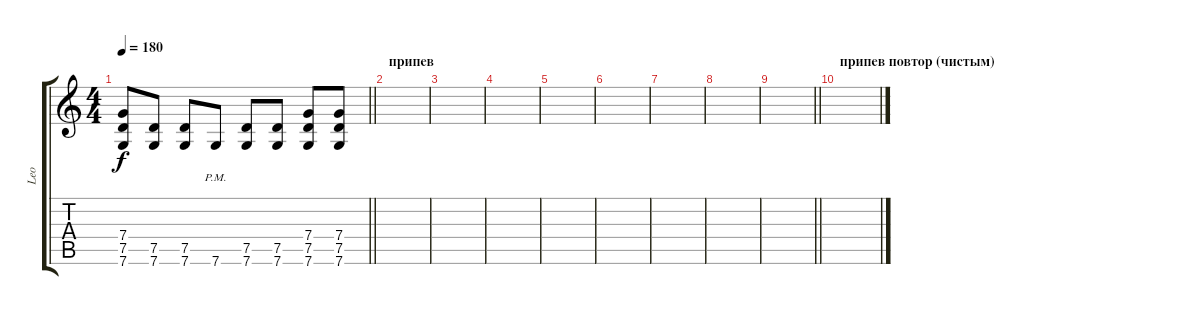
\track ("Leo" "Leo") {instrument distortionguitar}
\staff {score tabs}
\tuning (D4 A3 F3 C3 G2 C2) {hide}
\ts (4 4)
\tempo 180
\clef g2
\barLineRight lightlight
\ks c
(7.4{t} 7.5{t} 7.6{t}).8{dy f} (7.5 7.6).8 (7.5 7.6).8 7.6{pm}.8 (7.5 7.6).8 (7.5 7.6).8 (7.4 7.5 7.6).8 (7.4 7.5 7.6).8 |
\section ("" "припев")
|
|
|
|
|
|
|
\barLineRight lightlight
|
\section ("" "припев повтор (чистым)")
